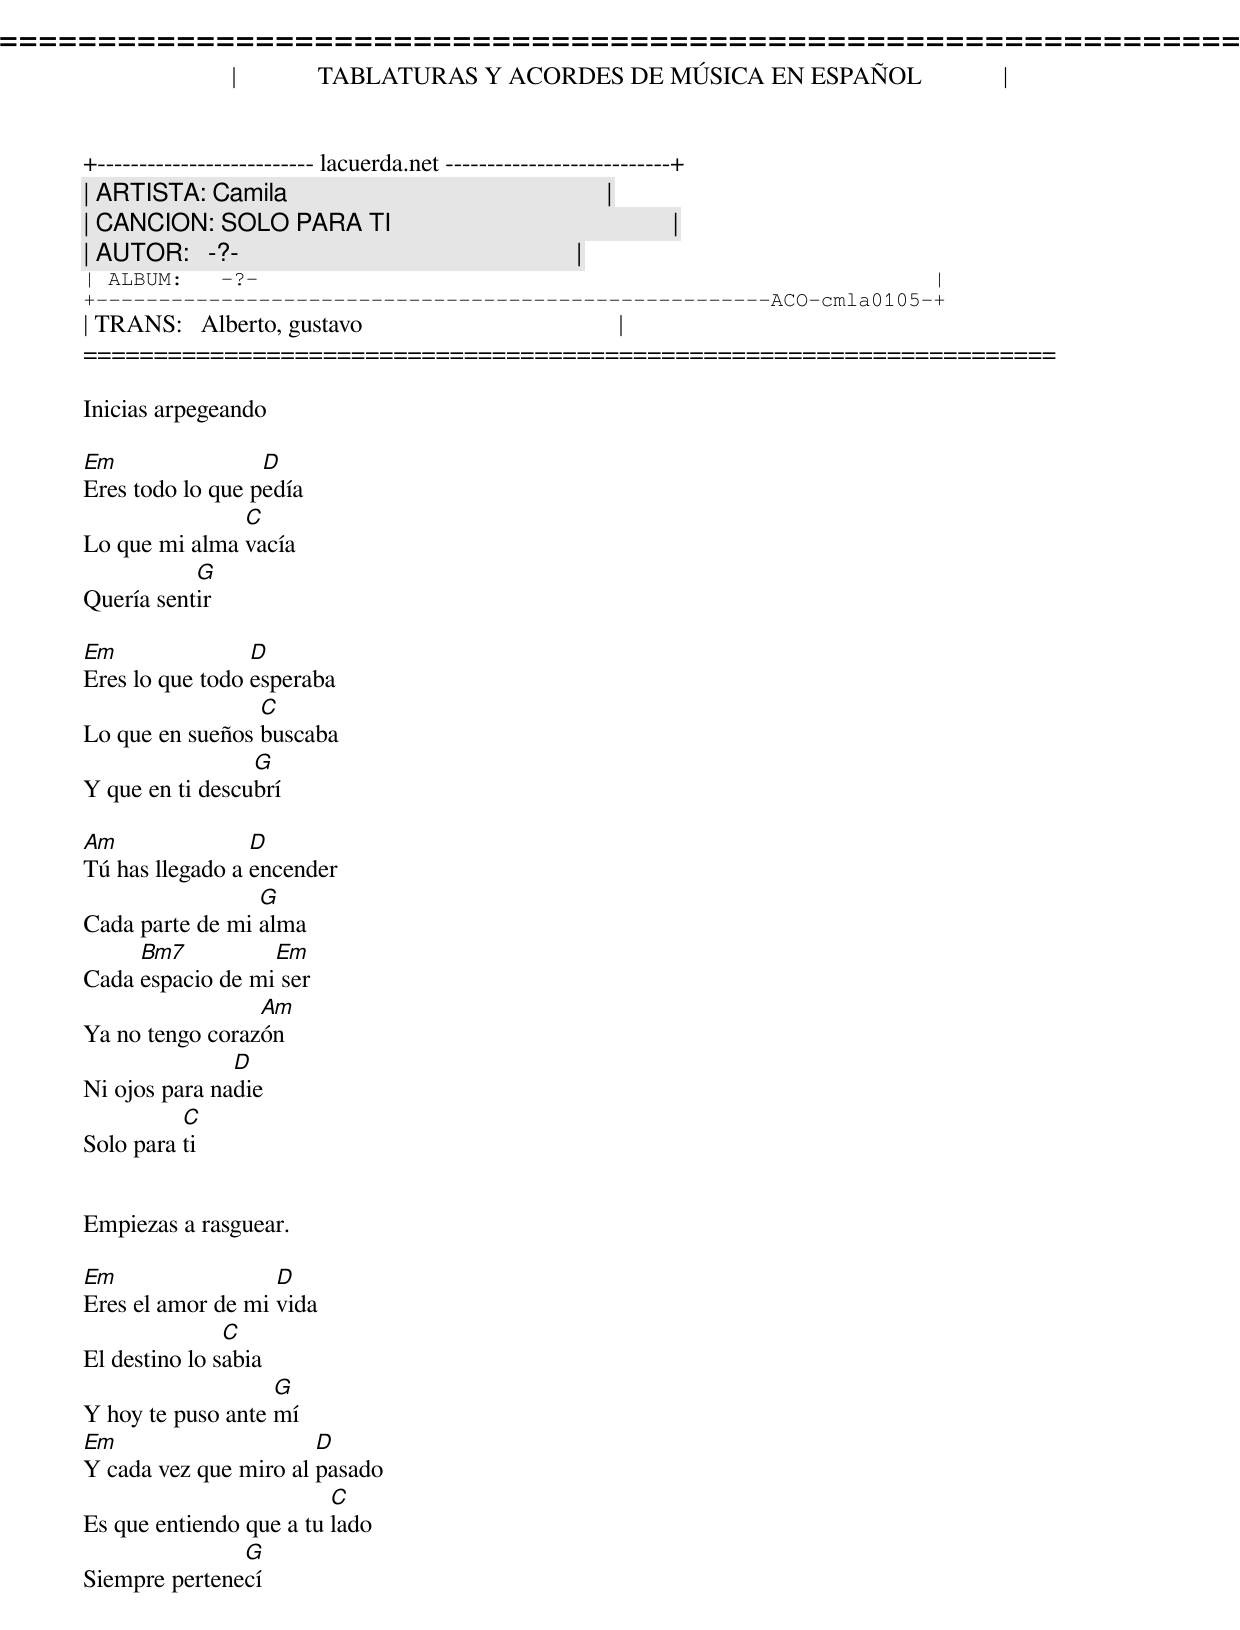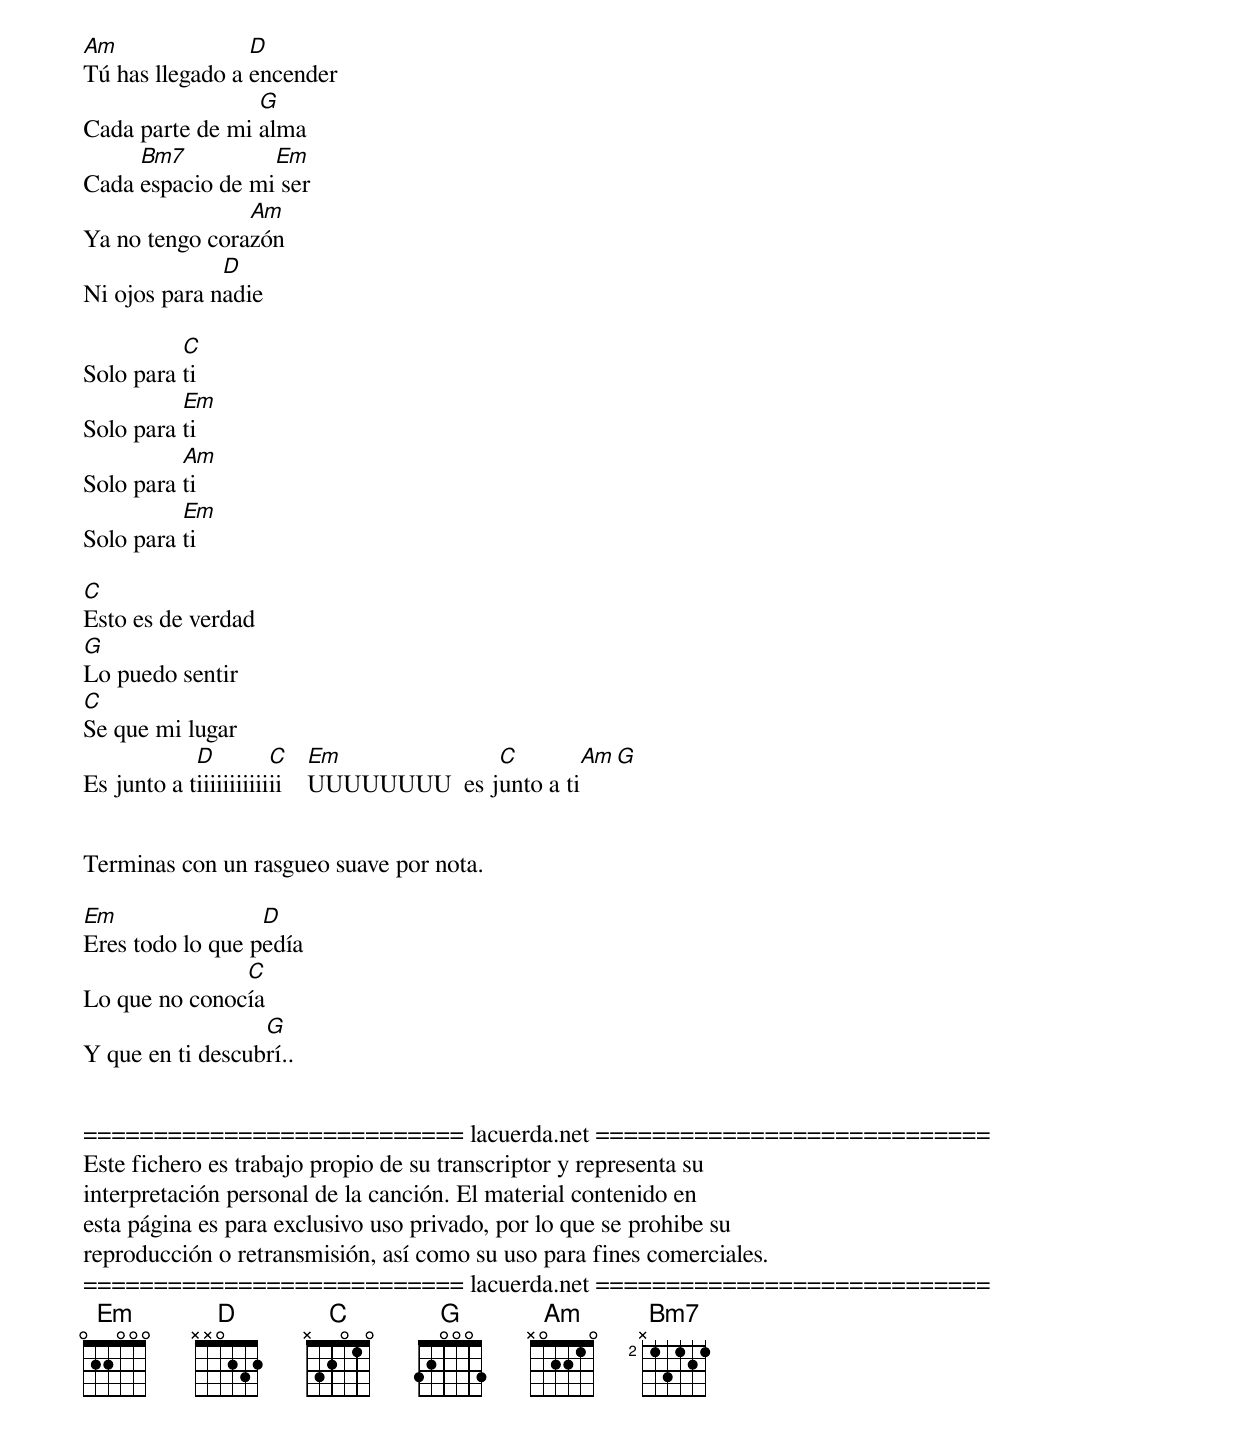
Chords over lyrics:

=====================================================================
|             TABLATURAS Y ACORDES DE MÚSICA EN ESPAÑOL             |
+-------------------------- lacuerda.net ---------------------------+
| ARTISTA: Camila                                                   |
| CANCION: SOLO PARA TI                                             |
| AUTOR:   -?-                                                      |
| ALBUM:   -?-                                                      |
+------------------------------------------------------ACO-cmla0105-+
| TRANS:   Alberto, gustavo                                         |
=====================================================================

Inicias arpegeando

Em                D
Eres todo lo que pedía
               C
Lo que mi alma vacía
           G
Quería sentir

Em               D
Eres lo que todo esperaba
                 C
Lo que en sueños buscaba
                 G
Y que en ti descubrí

Am               D
Tú has llegado a encender
                 G
Cada parte de mi alma
     Bm7          Em
Cada espacio de mi ser
                 Am
Ya no tengo corazón
               D
Ni ojos para nadie
          C
Solo para ti


Empiezas a rasguear.

Em                 D
Eres el amor de mi vida
               C
El destino lo sabia
                   G
Y hoy te puso ante mí
Em                     D
Y cada vez que miro al pasado
                         C
Es que entiendo que a tu lado
               G
Siempre pertenecí

Am               D
Tú has llegado a encender
                 G
Cada parte de mi alma
     Bm7          Em
Cada espacio de mi ser
                Am
Ya no tengo corazón
              D
Ni ojos para nadie

          C
Solo para ti
          Em
Solo para ti
          Am
Solo para ti
          Em
Solo para ti

C
Esto es de verdad
G
Lo puedo sentir
C
Se que mi lugar
            D          C     Em            C         Am  G
Es junto a tiiiiiiiiiiiii    UUUUUUUU  es junto a ti


Terminas con un rasgueo suave por nota.

Em                D
Eres todo lo que pedía
               C
Lo que no conocía
                  G
Y que en ti descubrí..


=========================== lacuerda.net ============================
Este fichero es trabajo propio de su transcriptor y representa su
interpretación personal de la canción. El material contenido en
esta página es para exclusivo uso privado, por lo que se prohibe su
reproducción o retransmisión, así como su uso para fines comerciales.
=========================== lacuerda.net ============================
